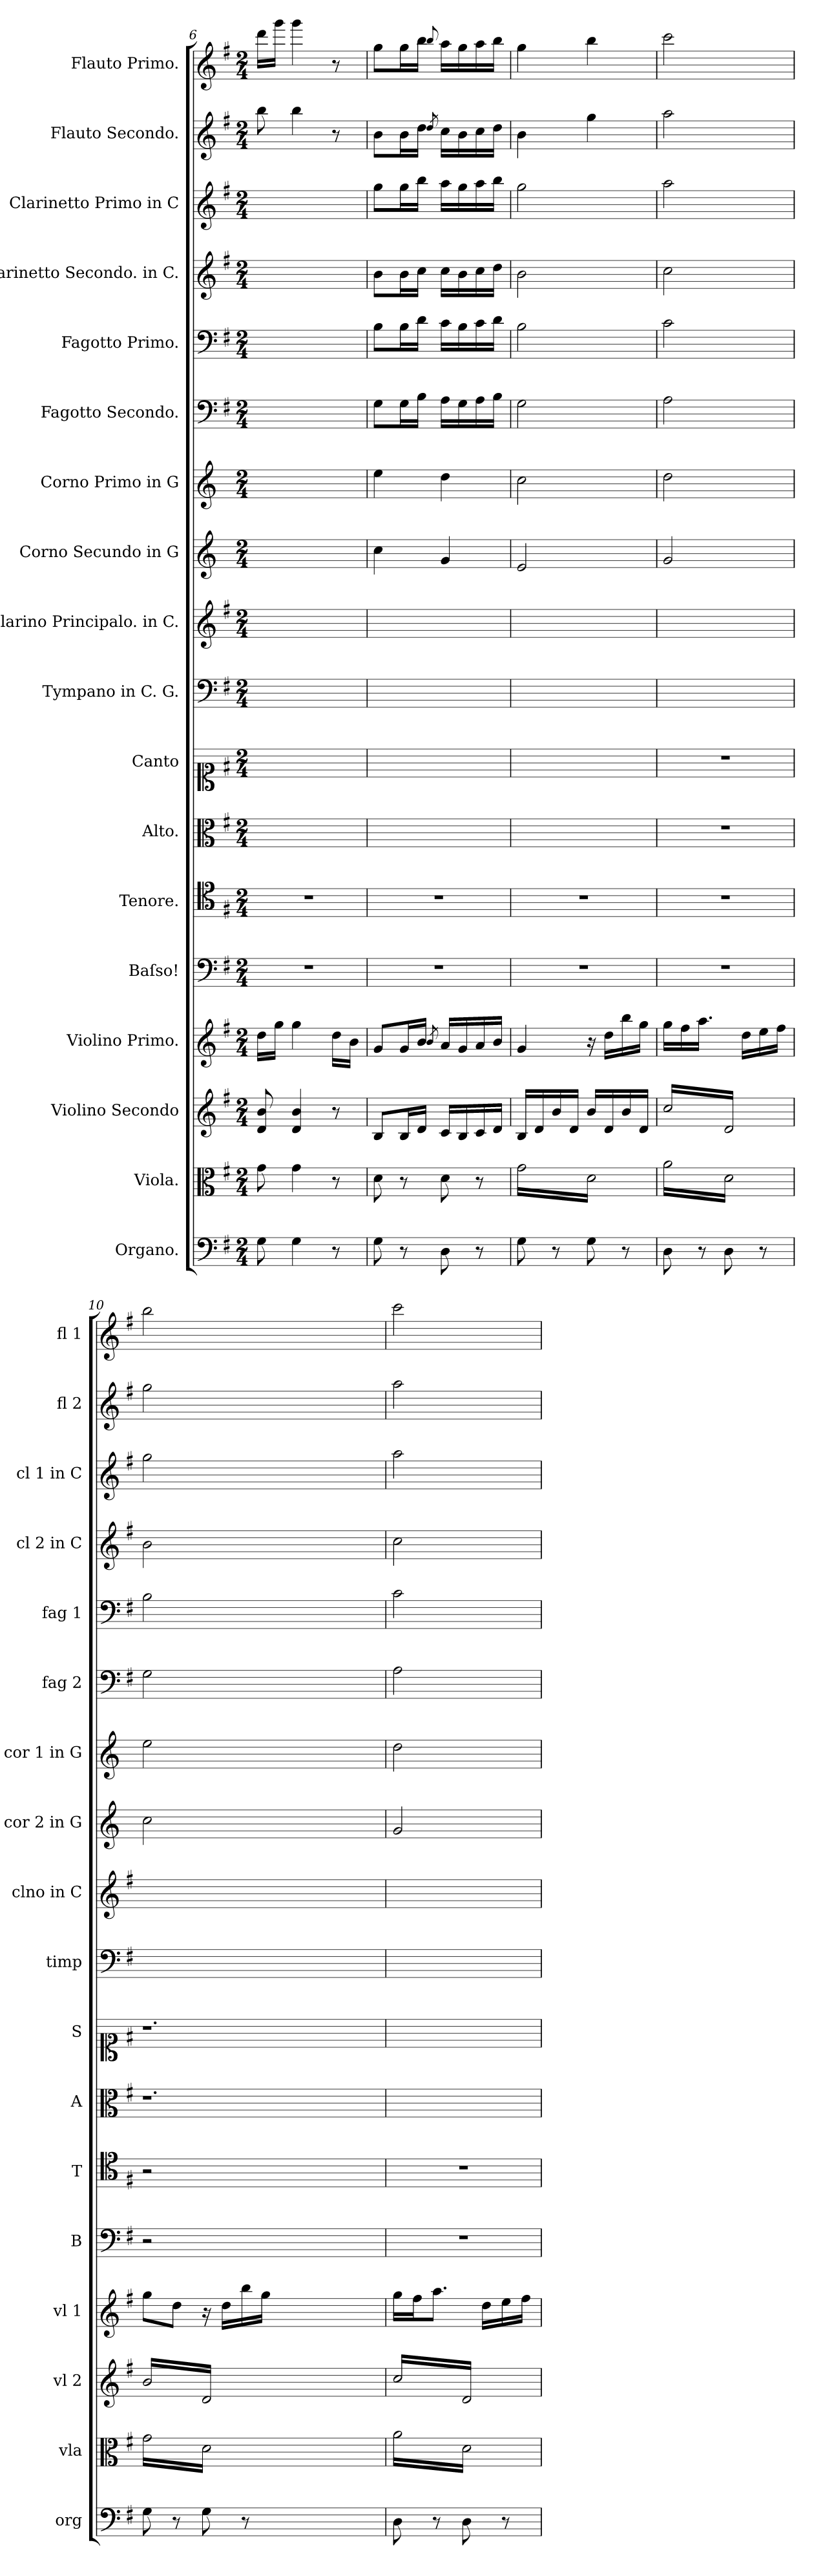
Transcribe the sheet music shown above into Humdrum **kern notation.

**kern	**kern	**kern	**kern	**kern	**kern	**kern	**kern	**kern	**kern	**kern	**kern	**kern	**kern	**kern	**kern	**kern	**kern
*part18	*part17	*part16	*part15	*part14	*part13	*part12	*part11	*part10	*part9	*part8	*part7	*part6	*part5	*part4	*part3	*part2	*part1
*staff18	*staff17	*staff16	*staff15	*staff14	*staff13	*staff12	*staff11	*staff10	*staff9	*staff8	*staff7	*staff6	*staff5	*staff4	*staff3	*staff2	*staff1
*I"Organo.	*I"Viola.	*I"Violino Secondo	*I"Violino Primo.	*I"Baſso!	*I"Tenore.	*I"Alto.	*I"Canto	*I"Tympano in C. G.	*I"Clarino Principalo. in C.	*I"Corno Secundo in G	*I"Corno Primo in G	*I"Fagotto Secondo.	*I"Fagotto Primo.	*I"Clarinetto Secondo. in C.	*I"Clarinetto Primo in C	*I"Flauto Secondo.	*I"Flauto Primo.
*I'org	*I'vla	*I'vl 2	*I'vl 1	*I'B	*I'T	*I'A	*I'S	*I'timp	*I'clno in C	*I'cor 2 in G	*I'cor 1 in G	*I'fag 2	*I'fag 1	*I'cl 2 in C	*I'cl 1 in C	*I'fl 2	*I'fl 1
*clefF4	*clefC3	*clefG2	*clefG2	*clefF4	*clefC4	*clefC3	*clefC1	*clefF4	*clefG2	*clefG2	*clefG2	*clefF4	*clefF4	*clefG2	*clefG2	*clefG2	*clefG2
*	*	*	*	*	*	*	*	*	*	*ITrd3c5	*ITrd3c5	*	*	*	*	*	*
*k[f#]	*k[f#]	*k[f#]	*k[f#]	*k[f#]	*k[f#]	*k[f#]	*k[f#]	*k[f#]	*k[f#]	*k[f#]	*k[f#]	*k[f#]	*k[f#]	*k[f#]	*k[f#]	*k[f#]	*k[f#]
*G:	*G:	*G:	*G:	*G:	*G:	*G:	*G:	*G:	*G:	*G:	*G:	*G:	*G:	*G:	*G:	*G:	*G:
*M2/4	*M2/4	*M2/4	*M2/4	*M2/4	*M2/4	*M2/4	*M2/4	*M2/4	*M2/4	*M2/4	*M2/4	*M2/4	*M2/4	*M2/4	*M2/4	*M2/4	*M2/4
=6	=6	=6	=6	=6	=6	=6	=6	=6	=6	=6	=6	=6	=6	=6	=6	=6	=6
8G\	8g\	8d/ 8b/	16dd\LL	2r	2r	2ryy	2ryy	2ryy	2ryy	2ryy	2ryy	2ryy	2ryy	2ryy	2ryy	8bb\	16ddd\LL
.	.	.	16gg\JJ	.	.	.	.	.	.	.	.	.	.	.	.	.	16ggg\JJ
4G\	4g\	4d/ 4b/	4gg\	.	.	.	.	.	.	.	.	.	.	.	.	4bb\	4ggg\
8r	8r	8r	16dd\LL	.	.	.	.	.	.	.	.	.	.	.	.	8r	8r
.	.	.	16b\JJ	.	.	.	.	.	.	.	.	.	.	.	.	.	.
=7	=7	=7	=7	=7	=7	=7	=7	=7	=7	=7	=7	=7	=7	=7	=7	=7	=7
8G\	8d\	8B/L	8g/L	2r	2r	2ryy	2ryy	2ryy	2ryy	4g\	4b\	8G\L	8B\L	8b\L	8gg\L	8b\L	8gg\L
8r	8r	16B/L	16g/L	.	.	.	.	.	.	.	.	16G\L	16B\L	16b\L	16gg\L	16b\L	16gg\L
.	.	16d/JJ	16b/JJ	.	.	.	.	.	.	.	.	16B\JJ	16d\JJ	16cc\JJ	16bb\JJ	16dd\JJ	16bb\JJ
.	.	.	8qb/	.	.	.	.	.	.	.	.	.	.	.	.	8qdd/	8qqbb/
8D\	8d\	16c/LL	16a/LL	.	.	.	.	.	.	4d/	4a\	16A\LL	16c\LL	16cc\LL	16aa\LL	16cc\LL	16aa\LL
.	.	16B/	16g/	.	.	.	.	.	.	.	.	16G\	16B\	16b\	16gg\	16b\	16gg\
8r	8r	16c/	16a/	.	.	.	.	.	.	.	.	16A\	16c\	16cc\	16aa\	16cc\	16aa\
.	.	16d/JJ	16b/JJ	.	.	.	.	.	.	.	.	16B\JJ	16d\JJ	16dd\JJ	16bb\JJ	16dd\JJ	16bb\JJ
=8	=8	=8	=8	=8	=8	=8	=8	=8	=8	=8	=8	=8	=8	=8	=8	=8	=8
*	*tremolo	*	*	*	*	*	*	*	*	*	*	*	*	*	*	*	*
8G\	16g\LL	16B/LL	4g/	2r	2r	2ryy	2ryy	2ryy	2ryy	2B/	2g\	2G\	2B\	2b\	2gg\	4b\	4gg\
.	16d\	16d/	.	.	.	.	.	.	.	.	.	.	.	.	.	.	.
8r	16g\	16b/	.	.	.	.	.	.	.	.	.	.	.	.	.	.	.
.	16d\	16d/JJ	.	.	.	.	.	.	.	.	.	.	.	.	.	.	.
8G\	16g\	16b/LL	16r	.	.	.	.	.	.	.	.	.	.	.	.	4gg\	4bb\
.	16d\	16d/	16dd\LL	.	.	.	.	.	.	.	.	.	.	.	.	.	.
8r	16g\	16b/	16bb\	.	.	.	.	.	.	.	.	.	.	.	.	.	.
.	16d\JJ	16d/JJ	16gg\JJ	.	.	.	.	.	.	.	.	.	.	.	.	.	.
=9	=9	=9	=9	=9	=9	=9	=9	=9	=9	=9	=9	=9	=9	=9	=9	=9	=9
*	*	*tremolo	*	*	*	*	*	*	*	*	*	*	*	*	*	*	*
8D\	16a\LL	16cc/LL	16gg\LL	2r	2r	2r	2r	2ryy	2ryy	2d/	2a\	2A\	2c\	2cc\	2aa\	2aa\	2ccc\
.	16d\	16d/	16ff#\	.	.	.	.	.	.	.	.	.	.	.	.	.	.
!	!	!	!LO:N:vis=16.	!	!	!	!	!	!	!	!	!	!	!	!	!	!
8r	16a\	16cc/	8.aa\JJ	.	.	.	.	.	.	.	.	.	.	.	.	.	.
.	16d\	16d/	.	.	.	.	.	.	.	.	.	.	.	.	.	.	.
8D\	16a\	16cc/	.	.	.	.	.	.	.	.	.	.	.	.	.	.	.
.	16d\	16d/	16dd\LL	.	.	.	.	.	.	.	.	.	.	.	.	.	.
8r	16a\	16cc/	16ee\	.	.	.	.	.	.	.	.	.	.	.	.	.	.
.	16d\JJ	16d/JJ	16ff#\JJ	.	.	.	.	.	.	.	.	.	.	.	.	.	.
=10	=10	=10	=10	=10	=10	=10	=10	=10	=10	=10	=10	=10	=10	=10	=10	=10	=10
8G\	16g\LL	16b/LL	8gg\L	2r	2r	1.r	1.r	2ryy	2ryy	2g\	2b\	2G\	2B\	2b\	2gg\	2gg\	2bb\
.	16d\	16d/	.	.	.	.	.	.	.	.	.	.	.	.	.	.	.
8r	16g\	16b/	8dd\J	.	.	.	.	.	.	.	.	.	.	.	.	.	.
.	16d\	16d/	.	.	.	.	.	.	.	.	.	.	.	.	.	.	.
8G\	16g\	16b/	16r	.	.	.	.	.	.	.	.	.	.	.	.	.	.
.	16d\	16d/	16dd\LL	.	.	.	.	.	.	.	.	.	.	.	.	.	.
8r	16g\	16b/	16bb\	.	.	.	.	.	.	.	.	.	.	.	.	.	.
.	16d\JJ	16d/JJ	16gg\JJ	.	.	.	.	.	.	.	.	.	.	.	.	.	.
1ryy	1ryy	1ryy	1ryy	1ryy	1ryy	.	.	1ryy	1ryy	1ryy	1ryy	1ryy	1ryy	1ryy	1ryy	1ryy	1ryy
.	.	.	.	.	.	.	.	.	.	.	.	.	.	.	.	.	.
.	.	.	.	.	.	.	.	.	.	.	.	.	.	.	.	.	.
.	.	.	.	.	.	.	.	.	.	.	.	.	.	.	.	.	.
=11	=11	=11	=11	=11	=11	=11	=11	=11	=11	=11	=11	=11	=11	=11	=11	=11	=11
8D\	16a\LL	16cc/LL	16gg\LL	2r	2r	2ryy	2ryy	2ryy	2ryy	2d/	2a\	2A\	2c\	2cc\	2aa\	2aa\	2ccc\
.	16d\	16d/	16ff#\J	.	.	.	.	.	.	.	.	.	.	.	.	.	.
8r	16a\	16cc/	8.aa\J	.	.	.	.	.	.	.	.	.	.	.	.	.	.
.	16d\	16d/	.	.	.	.	.	.	.	.	.	.	.	.	.	.	.
8D\	16a\	16cc/	.	.	.	.	.	.	.	.	.	.	.	.	.	.	.
.	16d\	16d/	16dd\LL	.	.	.	.	.	.	.	.	.	.	.	.	.	.
8r	16a\	16cc/	16ee\	.	.	.	.	.	.	.	.	.	.	.	.	.	.
.	16d\JJ	16d/JJ	16ff#\JJ	.	.	.	.	.	.	.	.	.	.	.	.	.	.
*	*	*Xtremolo	*	*	*	*	*	*	*	*	*	*	*	*	*	*	*
*	*Xtremolo	*	*	*	*	*	*	*	*	*	*	*	*	*	*	*	*
.	.	.	.	.	.	.	.	.	.	.	.	.	.	.	.	.	.
.	.	.	.	.	.	.	.	.	.	.	.	.	.	.	.	.	.
.	.	.	.	.	.	.	.	.	.	.	.	.	.	.	.	.	.
.	.	.	.	.	.	.	.	.	.	.	.	.	.	.	.	.	.
=	=	=	=	=	=	=	=	=	=	=	=	=	=	=	=	=	=
*-	*-	*-	*-	*-	*-	*-	*-	*-	*-	*-	*-	*-	*-	*-	*-	*-	*-
